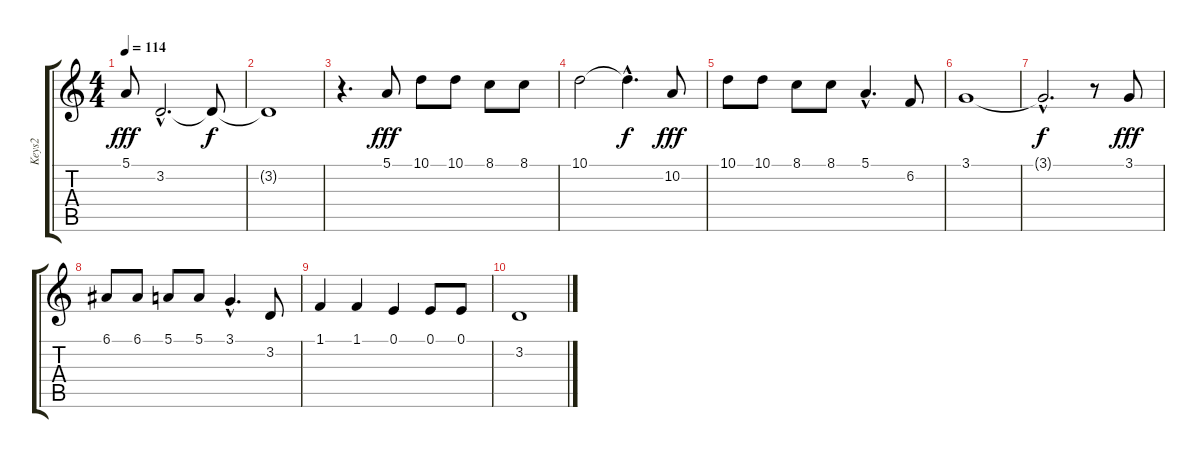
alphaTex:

\track ("Keys2" "Keys2") {instrument choiraahs}
\staff {score tabs}
\tuning (E4 B3 G3 D3 A2 E2) {hide}
\ts (4 4)
\tempo 114
\clef g2
\ks c
5.1.8{dy fff} 3.2{hac}.2{d} 3.2{t}.8{dy f} |
3.2{t}.1 |
r.4{d} 5.1.8{dy fff} 10.1.8 10.1.8 8.1.8 8.1.8 |
10.1.2 10.1{hac t}.4{d dy f} 10.2.8{dy fff} |
10.1.8 10.1.8 8.1.8 8.1.8 5.1{hac}.4{d} 6.2.8 |
3.1.1 |
3.1{hac t}.2{d dy f} r.8 3.1.8{dy fff} |
6.1.8 6.1.8 5.1.8 5.1.8 3.1{hac}.4{d} 3.2.8 |
1.1.4 1.1.4 0.1.4 0.1.8 0.1.8 |
3.2.1
